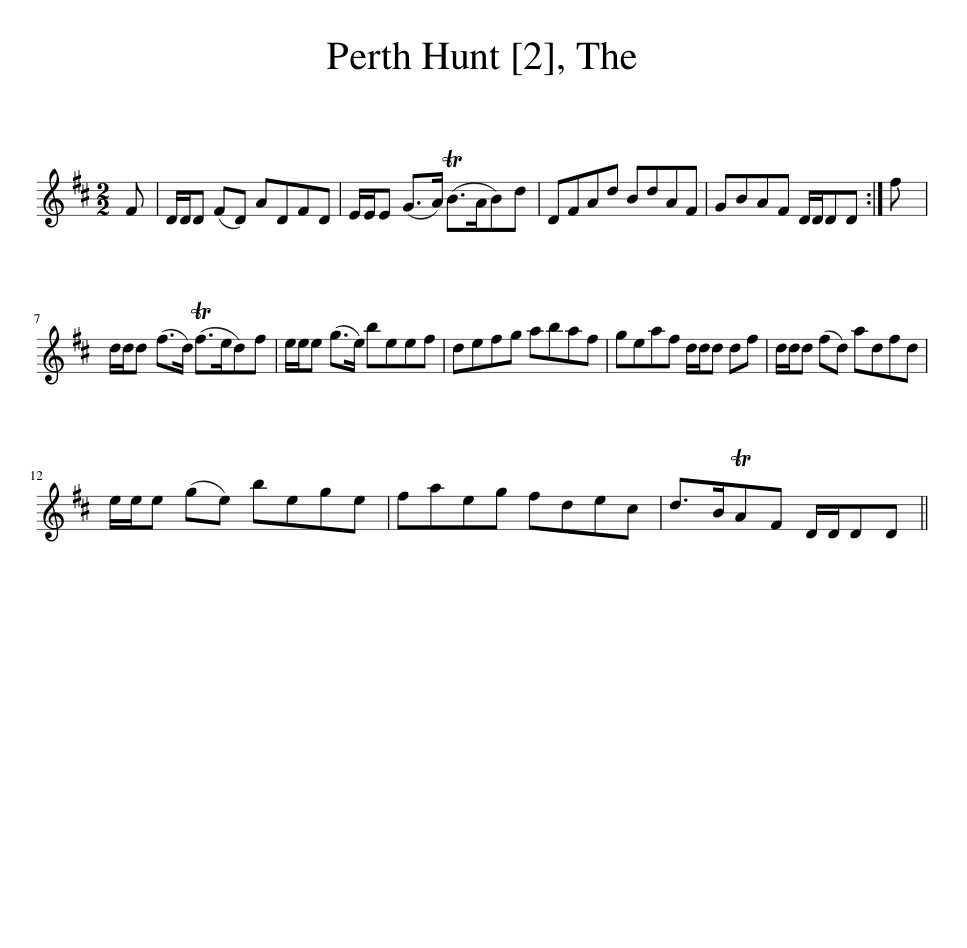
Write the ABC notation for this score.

X:1
L:1/8
M:2/2
I:linebreak $
K:D
V:1 treble
V:1
 F | D/D/D (FD) ADFD | E/E/E (G>A) (TB>AB)d | DFAd BdAF | GBAF D/D/DD :| %5
 f |$ d/d/d (f>d) (Tf>ed)f | e/e/e (g>e) beef | defg abaf | geaf d/d/d df | %10
 d/d/d (fd) adfd |$ e/e/e (ge) bege | faeg fdec | d>BTAF D/D/DD || %14
